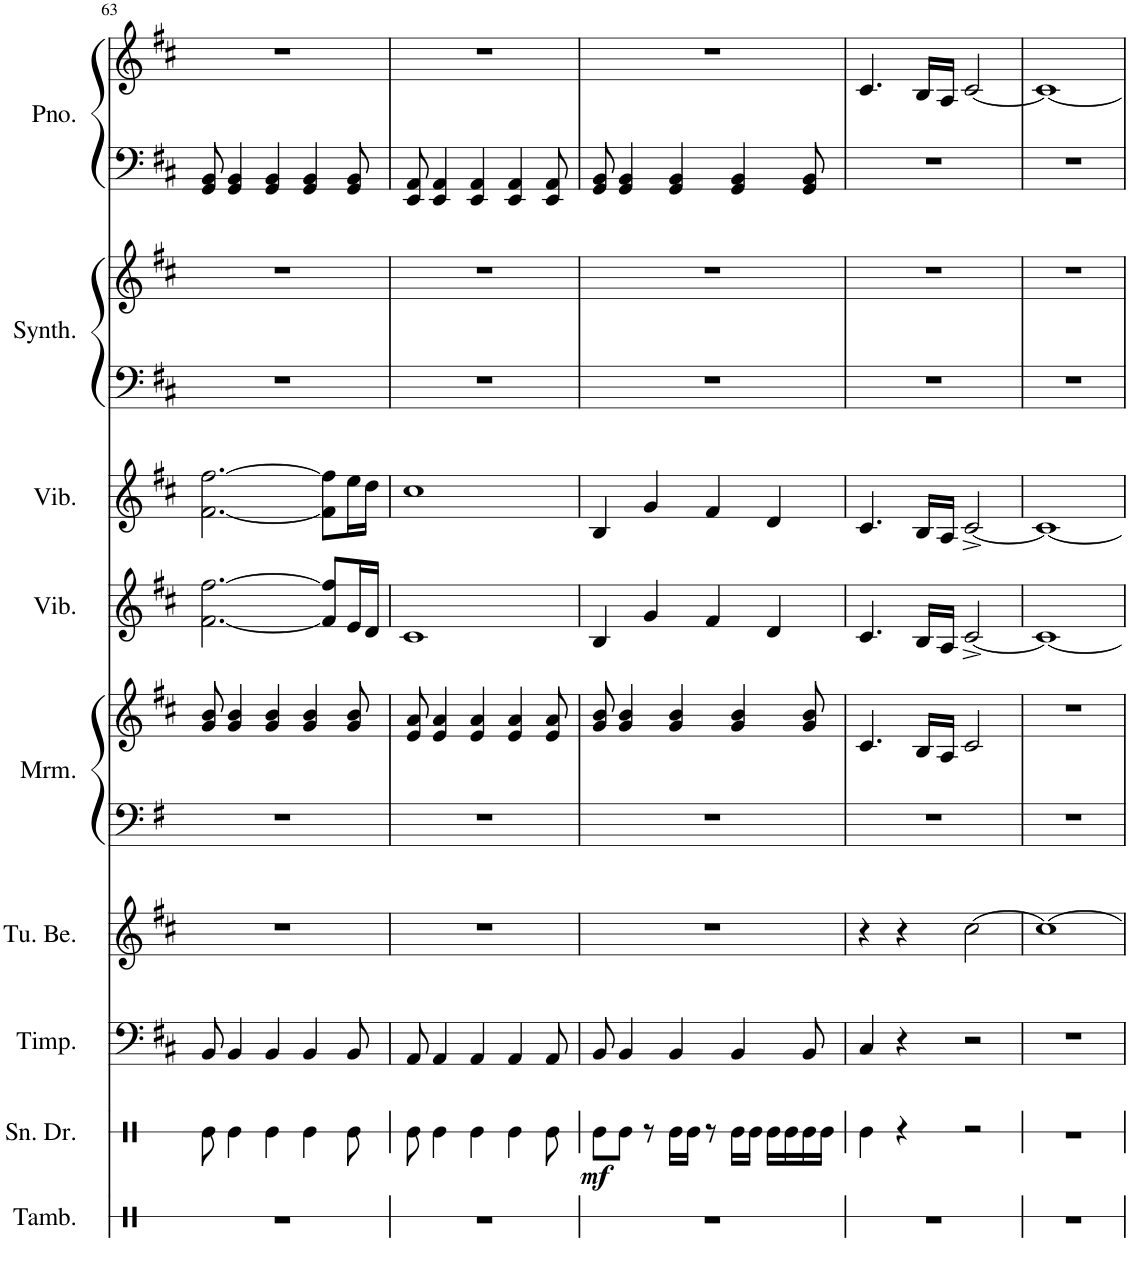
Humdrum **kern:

**kern	**kern	**dynam	**kern	**kern	**kern	**kern	**kern	**kern	**kern	**kern	**kern	**kern
*part9	*part8	*part8	*part7	*part6	*part5	*part5	*part4	*part3	*part2	*part2	*part1	*part1
*staff12	*staff11	*staff11	*staff10	*staff9	*staff8	*staff7	*staff6	*staff5	*staff4	*staff3	*staff2	*staff1
*I"Tambourine	*I"Snare Drum	*	*I"Timpani	*I"Tubular Bells	*I"Marimba	*	*I"Vibraphone	*I"Vibraphone	*I"Keyboard Synthesizer	*	*I"Piano	*
*I'Tamb.	*I'Sn. Dr.	*	*I'Timp.	*I'Tu. Be.	*I'Mrm.	*	*I'Vib.	*I'Vib.	*I'Synth.	*	*I'Pno.	*
!!LO:PB:g=z
*clefX	*clefX	*	*clefF4	*clefG2	*clefF4	*clefG2	*clefG2	*clefG2	*clefF4	*clefG2	*clefF4	*clefG2
*k[]	*k[]	*	*k[f#c#]	*k[f#c#]	*k[f#]	*k[f#c#]	*k[f#c#]	*k[f#c#]	*k[f#c#]	*k[f#c#]	*k[f#c#]	*k[f#c#]
*M4/4	*M4/4	*	*M4/4	*M4/4	*M4/4	*M4/4	*M4/4	*M4/4	*M4/4	*M4/4	*M4/4	*M4/4
=63	=63	=63	=63	=63	=63	=63	=63	=63	=63	=63	=63	=63
1r	8Re\	.	8BB/	1r	1r	8g/ 8b/	[2.f#\ [2.ff#\	[2.f#\ [2.ff#\	1r	1r	8GG/ 8BB/	1r
.	4Re\	.	4BB/	.	.	4g/ 4b/	.	.	.	.	4GG/ 4BB/	.
.	4Re\	.	4BB/	.	.	4g/ 4b/	.	.	.	.	4GG/ 4BB/	.
.	4Re\	.	4BB/	.	.	4g/ 4b/	.	.	.	.	4GG/ 4BB/	.
.	.	.	.	.	.	.	8f#/] 8ff#/]L	8f#\] 8ff#\]L	.	.	.	.
.	8Re\	.	8BB/	.	.	8g/ 8b/	16e/L	16ee\L	.	.	8GG/ 8BB/	.
.	.	.	.	.	.	.	16d/JJ	16dd\JJ	.	.	.	.
=64	=64	=64	=64	=64	=64	=64	=64	=64	=64	=64	=64	=64
1r	8Re\	.	8AA/	1r	1r	8e/ 8a/	1c#	1cc#	1r	1r	8EE/ 8AA/	1r
.	4Re\	.	4AA/	.	.	4e/ 4a/	.	.	.	.	4EE/ 4AA/	.
.	4Re\	.	4AA/	.	.	4e/ 4a/	.	.	.	.	4EE/ 4AA/	.
.	4Re\	.	4AA/	.	.	4e/ 4a/	.	.	.	.	4EE/ 4AA/	.
.	8Re\	.	8AA/	.	.	8e/ 8a/	.	.	.	.	8EE/ 8AA/	.
=65	=65	=65	=65	=65	=65	=65	=65	=65	=65	=65	=65	=65
!	!	!LO:DY:b	!	!	!	!	!	!	!	!	!	!
1r	8Re\L	mf	8BB/	1r	1r	8g/ 8b/	4B/	4B/	1r	1r	8GG/ 8BB/	1r
.	8Re\J	.	4BB/	.	.	4g/ 4b/	.	.	.	.	4GG/ 4BB/	.
.	8r	.	.	.	.	.	4g/	4g/	.	.	.	.
.	16Re\LL	.	4BB/	.	.	4g/ 4b/	.	.	.	.	4GG/ 4BB/	.
.	16Re\JJ	.	.	.	.	.	.	.	.	.	.	.
.	8r	.	.	.	.	.	4f#/	4f#/	.	.	.	.
.	16Re\LL	.	4BB/	.	.	4g/ 4b/	.	.	.	.	4GG/ 4BB/	.
.	16Re\JJ	.	.	.	.	.	.	.	.	.	.	.
.	16Re\LL	.	.	.	.	.	4d/	4d/	.	.	.	.
.	16Re\	.	.	.	.	.	.	.	.	.	.	.
.	16Re\	.	8BB/	.	.	8g/ 8b/	.	.	.	.	8GG/ 8BB/	.
.	16Re\JJ	.	.	.	.	.	.	.	.	.	.	.
=66	=66	=66	=66	=66	=66	=66	=66	=66	=66	=66	=66	=66
1r	4Re\	.	4C#/	4r	1r	4.c#/	4.c#/	4.c#/	1r	1r	1r	4.c#/
.	4r	.	4r	4r	.	.	.	.	.	.	.	.
.	.	.	.	.	.	16B/LL	16B/LL	16B/LL	.	.	.	16B/LL
.	.	.	.	.	.	16A/JJ	16A/JJ	16A/JJ	.	.	.	16A/JJ
.	2r	.	2r	[2cc#\	.	2c#/	[2c#^/	[2c#^/	.	.	.	[2c#/
=67	=67	=67	=67	=67	=67	=67	=67	=67	=67	=67	=67	=67
1r	1r	.	1r	1cc#_	1r	1r	1c#_	1c#_	1r	1r	1r	1c#_
=	=	=	=	=	=	=	=	=	=	=	=	=
*-	*-	*-	*-	*-	*-	*-	*-	*-	*-	*-	*-	*-
